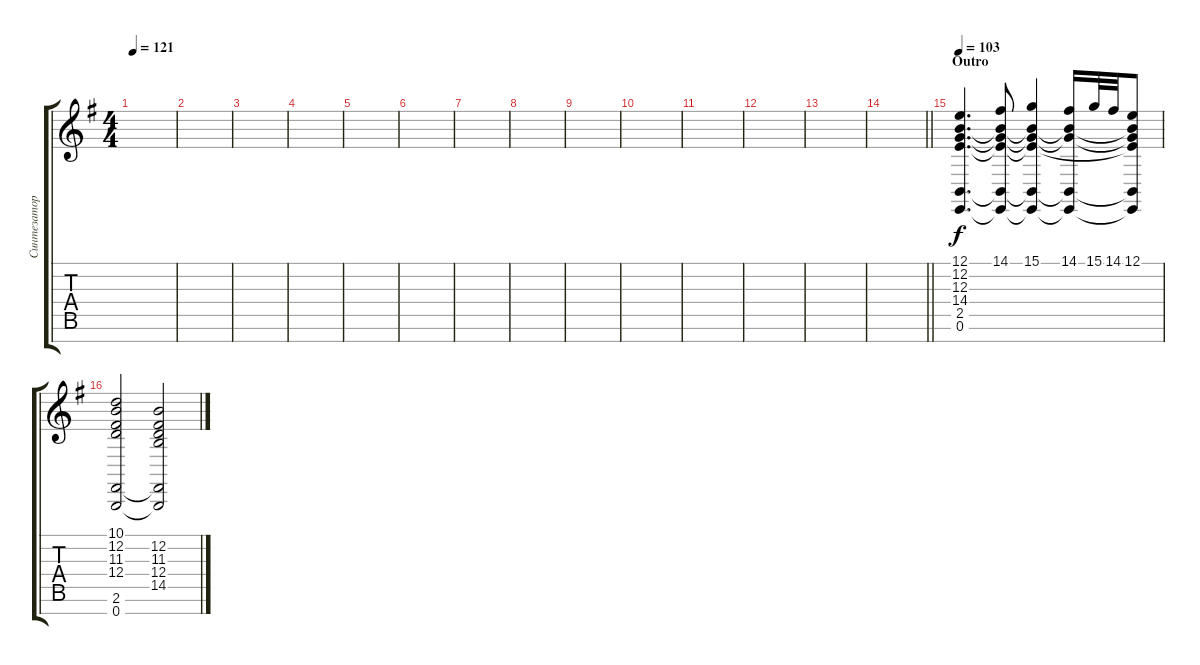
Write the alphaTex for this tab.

\track ("Синтезатор" "Синтезатор") {instrument accordion}
\staff {score tabs}
\tuning (E4 B3 G3 D3 A2 E2 B1) {hide}
\ts (4 4)
\tempo 121
\clef g2
\ks eminor
|
|
|
|
|
|
|
|
|
|
|
|
|
\barLineRight lightlight
|
\section ("" "Outro")
\tempo 103
(12.1 12.2 12.3 14.4 2.5 0.6).4{d volume 10} (14.1 12.2{t} 12.3{t} 14.4{t} 2.5{t} 0.6{t}).8 (15.1 12.2{t} 12.3{t} 14.4{t} 2.5{t} 0.6{t}).4 (14.1 12.2{t} 12.3{t} 2.5{t} 0.6{t}).16 15.1.32 14.1.32 (12.1 12.2{t} 12.3{t} 14.4{t} 2.5{t} 0.6{t}).8 |
(10.1 12.2 11.3 12.4 2.6 0.7).2 (12.2 11.3 12.4 14.5 2.6{t} 0.7{t}).2
